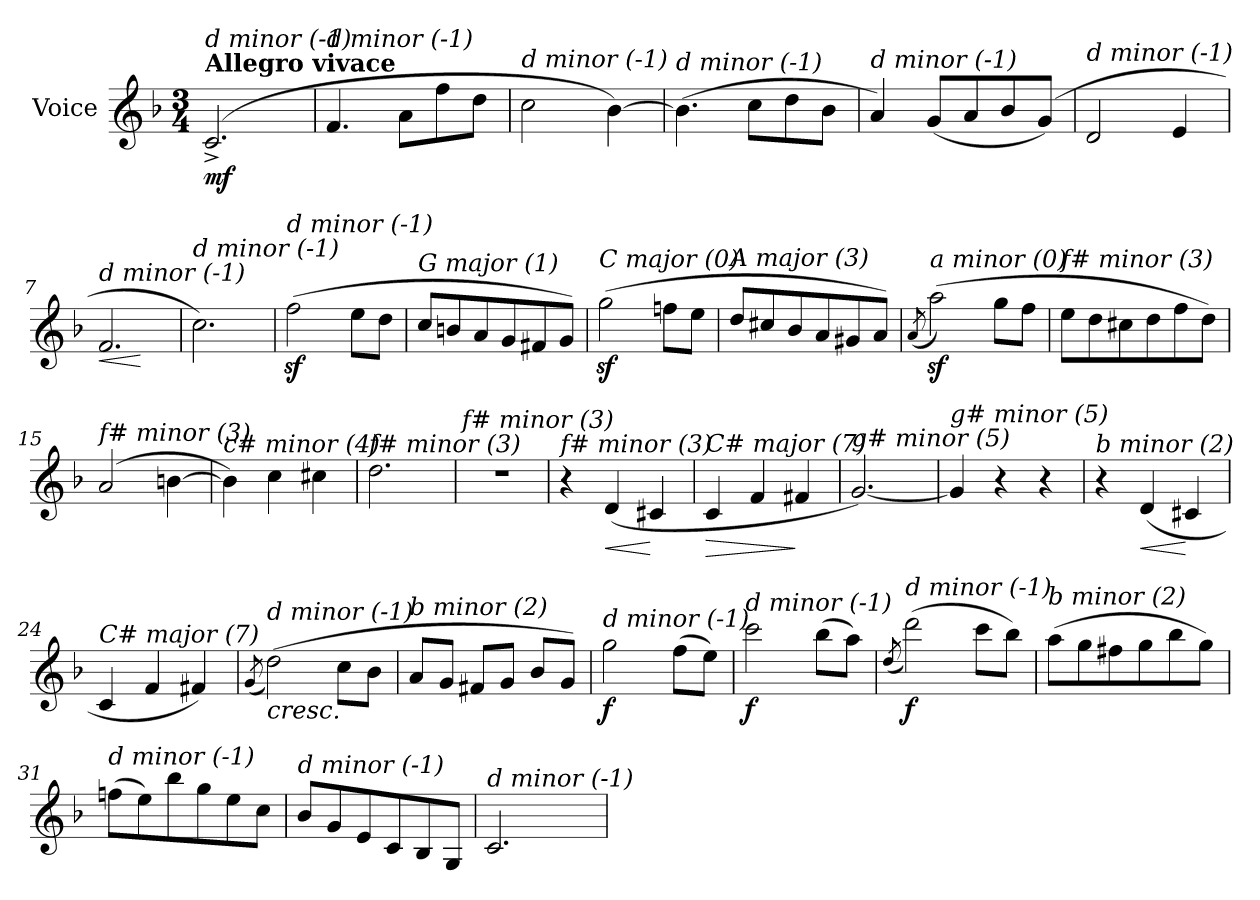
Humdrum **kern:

**kern	**dynam
*part1	*part1
*staff1	*staff1
*I"Voice	*
*clefG2	*
*k[b-]	*
*F:	*
*M3/4	*
=1	=1
!LO:TX:a:B:t=Allegro vivace	!
!LO:TX:i:t=d minor (-1)	!
!	!LO:DY:b
(2.c^</	mf
=2	=2
!LO:TX:i:t=d minor (-1)	!
4.f/	.
8a\L	.
8ff\	.
8dd\J	.
=3	=3
!LO:TX:i:t=d minor (-1)	!
2cc\	.
[4b-\)	.
=4	=4
!LO:TX:i:t=d minor (-1)	!
(>4.b-\]	.
8cc\L	.
8dd\	.
8b-\J	.
=5	=5
!LO:TX:i:t=d minor (-1)	!
4a/)	.
(<8g/L	.
8a/	.
8b-/	.
(8g/J)	.
=6	=6
!LO:TX:i:t=d minor (-1)	!
2d/	.
4e/	.
=7	=7
!LO:TX:i:t=d minor (-1)	!
!	!LO:HP:b
2.f/	<
.	[
!!LO:LB:g=z
=8	=8
!LO:TX:i:t=d minor (-1)	!
2.cc\)	.
=9	=9
!LO:TX:i:t=d minor (-1)	!
(>2ffz<\	.
8ee\L	.
8dd\J	.
=10	=10
!LO:TX:i:t=G major (1)	!
8cc/L	.
8bn/	.
8a/	.
8g/	.
8f#X/	.
8g/J)	.
=11	=11
!LO:TX:i:t=C major (0)	!
(>2ggz<\	.
8ffn\L	.
8ee\J	.
=12	=12
!LO:TX:i:t=A major (3)	!
8dd/L	.
8cc#X/	.
8b-/	.
8a/	.
8g#X/	.
8a/J)	.
=13	=13
(<8qa/	.
!LO:TX:i:t=a minor (0)	!
(>2aaz<\)	.
8gg\L	.
8ff\J	.
!!LO:LB:g=z
=14	=14
!LO:TX:i:t=f# minor (3)	!
8ee\L	.
8dd\	.
8cc#X\	.
8dd\	.
8ff\	.
8dd\J)	.
=15	=15
!LO:TX:i:t=f# minor (3)	!
(2a/	.
[4bn\	.
=16	=16
!LO:TX:i:t=c# minor (4)	!
4b\])	.
4cc\	.
4cc#X\	.
=17	=17
!LO:TX:i:t=f# minor (3)	!
2.dd\	.
=18	=18
!LO:TX:i:t=f# minor (3)	!
2.r	.
=19	=19
!LO:TX:i:t=f# minor (3)	!
4r	.
!	!LO:HP:b
(<4d/	<
4c#Xi/	[
=20	=20
!LO:TX:i:t=C# major (7)	!
!	!LO:HP:b
4c/	>
4f/	.
4f#X/	]
!!LO:LB:g=z
=21	=21
!LO:TX:i:t=g# minor (5)	!
[2.g/)	.
=22	=22
!LO:TX:i:t=g# minor (5)	!
4g/]	.
4r	.
4r	.
=23	=23
!LO:TX:i:t=b minor (2)	!
4r	.
!	!LO:HP:b
(<4d/	<
4c#Xi/	[
=24	=24
!LO:TX:i:t=C# major (7)	!
4c/	.
4f/	.
4f#X/)	.
=25	=25
(<8qg/	.
!LO:TX:b:i:t=cresc.	!
!LO:TX:i:t=d minor (-1)	!
(>2dd\)	.
8cc\L	.
8b-\J	.
=26	=26
!LO:TX:i:t=b minor (2)	!
8a/L	.
8g/J	.
8f#X/L	.
8g/J	.
8b-/L	.
8g/J)	.
=27	=27
!LO:TX:i:t=d minor (-1)	!
!	!LO:DY:b
2gg\	f
(>8ff\L	.
8ee\J)	.
!!LO:LB:g=z
=28	=28
!LO:TX:i:t=d minor (-1)	!
!	!LO:DY:b
2ccc\	f
(>8bb-\L	.
8aa\J)	.
=29	=29
(<8qdd/	.
!LO:TX:i:t=d minor (-1)	!
!	!LO:DY:b
(>2ddd\)	f
8ccc\L	.
8bb-\J)	.
=30	=30
!LO:TX:i:t=b minor (2)	!
(>8aa\L	.
8gg\	.
8ff#X\	.
8gg\	.
8bb-\	.
8gg\J)	.
=31	=31
!LO:TX:i:t=d minor (-1)	!
(>8ffn\L	.
8ee\)	.
8bb-\	.
8gg\	.
8ee\	.
8cc\J	.
=32	=32
!LO:TX:i:t=d minor (-1)	!
8b-/L	.
8g/	.
8e/	.
8c/	.
8B-/	.
8G/J	.
=33	=33
!LO:TX:i:t=d minor (-1)	!
2.c/	.
=	=
*-	*-
